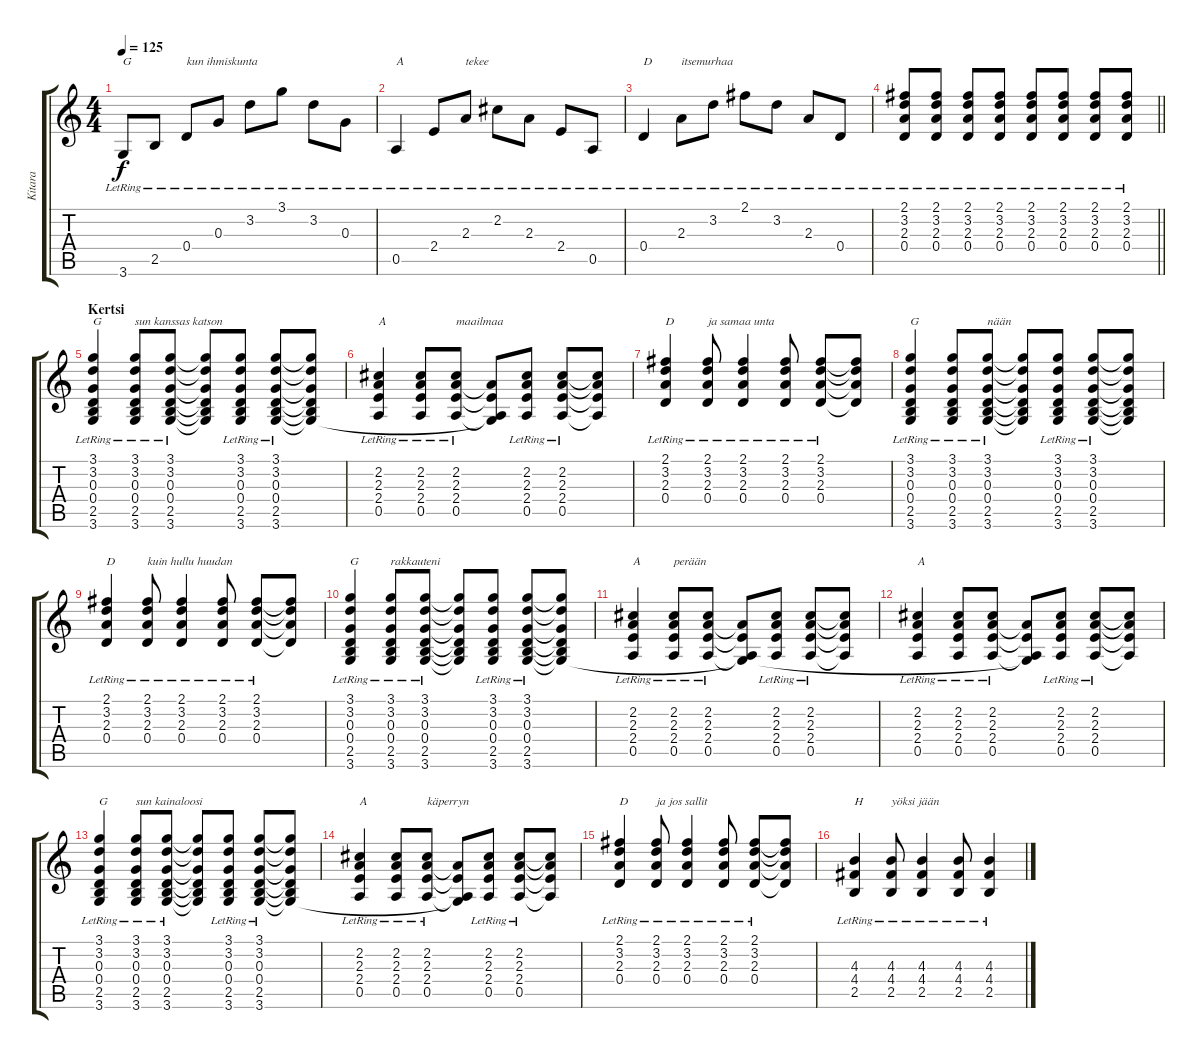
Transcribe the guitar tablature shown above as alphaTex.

\track ("Kitara" "Kitara") {instrument acousticguitarsteel}
\staff {score tabs}
\tuning (E4 B3 G3 D3 A2 E2) {hide}
\ts (4 4)
\tempo 125
\clef g2
\ks c
3.6{lr}.8{txt "G" dy f} 2.5{lr}.8 0.4{lr}.8{txt "kun ihmiskunta"} 0.3{lr}.8 3.2{lr}.8 3.1{lr}.8 3.2{lr}.8 0.3{lr}.8 |
0.5{lr}.4{txt "A"} 2.4{lr}.8 2.3{lr}.8{txt "tekee"} 2.2{lr}.8 2.3{lr}.8 2.4{lr}.8 0.5{lr}.8 |
0.4{lr}.4{txt "D"} 2.3{lr}.8{txt "itsemurhaa"} 3.2{lr}.8 2.1{lr}.8 3.2{lr}.8 2.3{lr}.8 0.4{lr}.8 |
\barLineRight lightlight
(2.1{lr} 3.2{lr} 2.3{lr} 0.4{lr}).8 (2.1{lr} 3.2{lr} 2.3{lr} 0.4{lr}).8 (2.1{lr} 3.2{lr} 2.3{lr} 0.4{lr}).8 (2.1{lr} 3.2{lr} 2.3{lr} 0.4{lr}).8 (2.1{lr} 3.2{lr} 2.3{lr} 0.4{lr}).8 (2.1{lr} 3.2{lr} 2.3{lr} 0.4{lr}).8 (2.1{lr} 3.2{lr} 2.3{lr} 0.4{lr}).8 (2.1{lr} 3.2{lr} 2.3{lr} 0.4{lr}).8 |
\section ("" "Kertsi")
(3.1{lr} 3.2{lr} 0.3{lr} 0.4{lr} 2.5{lr} 3.6{lr}).4{txt "G"} (3.1{lr} 3.2{lr} 0.3{lr} 0.4{lr} 2.5{lr} 3.6{lr}).8{txt "sun kanssas katson"} (3.1{lr} 3.2{lr} 0.3{lr} 0.4{lr} 2.5{lr} 3.6{lr}).8 (3.1{t} 3.2{t} 0.3{t} 0.4{t} 2.5{t} 3.6{t}).8 (3.1{lr} 3.2{lr} 0.3{lr} 0.4{lr} 2.5{lr} 3.6{lr}).8 (3.1 3.2 0.3 0.4{lr} 2.5 3.6).8 (3.1{t} 3.2{t} 0.3{t} 0.4{t} 2.5{t} 3.6{t}).8 |
(2.2{lr} 2.3{lr} 2.4{lr} 0.5{lr}).4{txt "A"} (2.2 2.3{lr} 2.4{lr} 0.5{lr}).8 (2.2 2.3{lr} 2.4{lr} 0.5{lr}).8{txt "maailmaa"} (2.3{t} 2.4{t} 0.5{t} 3.6{t}).8 (2.2 2.3{lr} 2.4{lr} 0.5{lr}).8 (2.2 2.3 2.4{lr} 0.5).8 (2.2{t} 2.3{t} 2.4{t} 0.5{t}).8 |
(2.1{lr} 3.2{lr} 2.3{lr} 0.4{lr}).4{txt "D"} (2.1{lr} 3.2{lr} 2.3{lr} 0.4{lr}).8{txt "ja samaa unta"} (2.1{lr} 3.2{lr} 2.3{lr} 0.4{lr}).4 (2.1{lr} 3.2{lr} 2.3{lr} 0.4{lr}).8 (2.1{lr} 3.2{lr} 2.3{lr} 0.4{lr}).8 (2.1{t} 3.2{t} 2.3{t} 0.4{t}).8 |
(3.1{lr} 3.2{lr} 0.3{lr} 0.4{lr} 2.5{lr} 3.6{lr}).4{txt "G"} (3.1{lr} 3.2{lr} 0.3{lr} 0.4{lr} 2.5{lr} 3.6{lr}).8 (3.1{lr} 3.2{lr} 0.3{lr} 0.4{lr} 2.5{lr} 3.6{lr}).8{txt "nään"} (3.1{t} 3.2{t} 0.3{t} 0.4{t} 2.5{t} 3.6{t}).8 (3.1{lr} 3.2{lr} 0.3{lr} 0.4{lr} 2.5{lr} 3.6{lr}).8 (3.1 3.2 0.3 0.4{lr} 2.5 3.6).8 (3.1{t} 3.2{t} 0.3{t} 0.4{t} 2.5{t} 3.6{t}).8 |
(2.1{lr} 3.2{lr} 2.3{lr} 0.4{lr}).4{txt "D"} (2.1{lr} 3.2{lr} 2.3{lr} 0.4{lr}).8{txt "kuin hullu huudan"} (2.1{lr} 3.2{lr} 2.3{lr} 0.4{lr}).4 (2.1{lr} 3.2{lr} 2.3{lr} 0.4{lr}).8 (2.1{lr} 3.2{lr} 2.3{lr} 0.4{lr}).8 (2.1{t} 3.2{t} 2.3{t} 0.4{t}).8 |
(3.1{lr} 3.2{lr} 0.3{lr} 0.4{lr} 2.5{lr} 3.6{lr}).4{txt "G"} (3.1{lr} 3.2{lr} 0.3{lr} 0.4{lr} 2.5{lr} 3.6{lr}).8{txt "rakkauteni"} (3.1{lr} 3.2{lr} 0.3{lr} 0.4{lr} 2.5{lr} 3.6{lr}).8 (3.1{t} 3.2{t} 0.3{t} 0.4{t} 2.5{t} 3.6{t}).8 (3.1{lr} 3.2{lr} 0.3{lr} 0.4{lr} 2.5{lr} 3.6{lr}).8 (3.1 3.2 0.3 0.4{lr} 2.5 3.6).8 (3.1{t} 3.2{t} 0.3{t} 0.4{t} 2.5{t} 3.6{t}).8 |
(2.2{lr} 2.3{lr} 2.4{lr} 0.5{lr}).4{txt "A"} (2.2 2.3{lr} 2.4{lr} 0.5{lr}).8{txt "perään"} (2.2 2.3{lr} 2.4{lr} 0.5{lr}).8 (2.3{t} 2.4{t} 0.5{t} 3.6{t}).8 (2.2 2.3{lr} 2.4{lr} 0.5{lr}).8 (2.2 2.3 2.4{lr} 0.5).8 (2.2{t} 2.3{t} 2.4{t} 0.5{t}).8 |
(2.2{lr} 2.3{lr} 2.4{lr} 0.5{lr}).4{txt "A"} (2.2 2.3{lr} 2.4{lr} 0.5{lr}).8 (2.2 2.3{lr} 2.4{lr} 0.5{lr}).8 (2.3{t} 2.4{t} 0.5{t} 3.6{t}).8 (2.2 2.3{lr} 2.4{lr} 0.5{lr}).8 (2.2 2.3 2.4{lr} 0.5).8 (2.2{t} 2.3{t} 2.4{t} 0.5{t}).8 |
(3.1{lr} 3.2{lr} 0.3{lr} 0.4{lr} 2.5{lr} 3.6{lr}).4{txt "G"} (3.1{lr} 3.2{lr} 0.3{lr} 0.4{lr} 2.5{lr} 3.6{lr}).8{txt "sun kainaloosi"} (3.1{lr} 3.2{lr} 0.3{lr} 0.4{lr} 2.5{lr} 3.6{lr}).8 (3.1{t} 3.2{t} 0.3{t} 0.4{t} 2.5{t} 3.6{t}).8 (3.1{lr} 3.2{lr} 0.3{lr} 0.4{lr} 2.5{lr} 3.6{lr}).8 (3.1 3.2 0.3 0.4{lr} 2.5 3.6).8 (3.1{t} 3.2{t} 0.3{t} 0.4{t} 2.5{t} 3.6{t}).8 |
(2.2{lr} 2.3{lr} 2.4{lr} 0.5{lr}).4{txt "A"} (2.2 2.3{lr} 2.4{lr} 0.5{lr}).8 (2.2 2.3{lr} 2.4{lr} 0.5{lr}).8{txt "käperryn"} (2.3{t} 2.4{t} 0.5{t} 3.6{t}).8 (2.2 2.3{lr} 2.4{lr} 0.5{lr}).8 (2.2 2.3 2.4{lr} 0.5).8 (2.2{t} 2.3{t} 2.4{t} 0.5{t}).8 |
(2.1{lr} 3.2{lr} 2.3{lr} 0.4{lr}).4{txt "D"} (2.1{lr} 3.2{lr} 2.3{lr} 0.4{lr}).8{txt "ja jos sallit"} (2.1{lr} 3.2{lr} 2.3{lr} 0.4{lr}).4 (2.1{lr} 3.2{lr} 2.3{lr} 0.4{lr}).8 (2.1{lr} 3.2{lr} 2.3{lr} 0.4{lr}).8 (2.1{t} 3.2{t} 2.3{t} 0.4{t}).8 |
(4.3{lr} 4.4{lr} 2.5{lr}).4{txt "H"} (4.3{lr} 4.4{lr} 2.5{lr}).8{txt "yöksi jään"} (4.3{lr} 4.4{lr} 2.5{lr}).4 (4.3{lr} 4.4{lr} 2.5{lr}).8 (4.3{lr} 4.4{lr} 2.5{lr}).4
